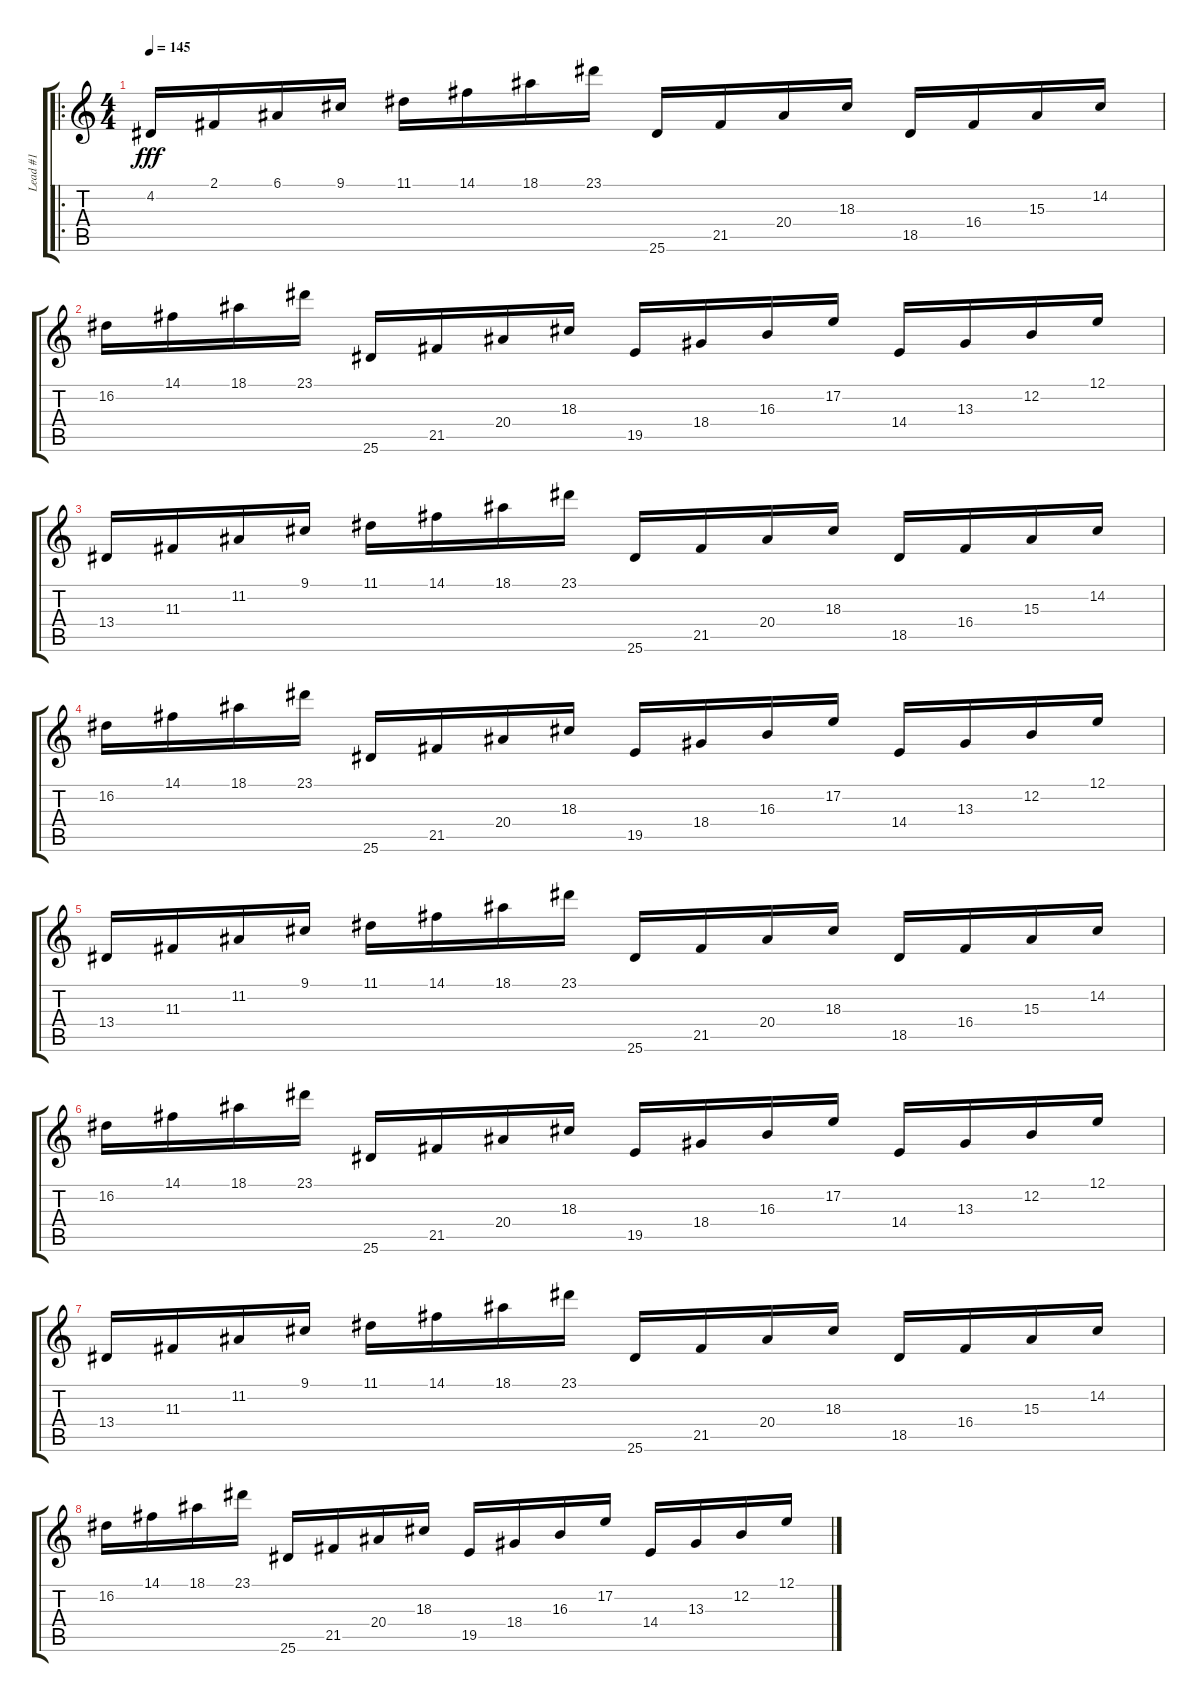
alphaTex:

\track ("Lead #1" "Lead #1") {instrument lead1square}
\staff {score tabs}
\tuning (E4 B3 G3 D3 A2 D2) {hide}
\ro
\ts (4 4)
\tempo 145
\clef g2
\ks c
4.2.16{dy fff} 2.1.16 6.1.16 9.1.16 11.1.16 14.1.16 18.1.16 23.1.16 25.6.16 21.5.16 20.4.16 18.3.16 18.5.16 16.4.16 15.3.16 14.2.16 |
16.2.16 14.1.16 18.1.16 23.1.16 25.6.16 21.5.16 20.4.16 18.3.16 19.5.16 18.4.16 16.3.16 17.2.16 14.4.16 13.3.16 12.2.16 12.1.16 |
13.4.16 11.3.16 11.2.16 9.1.16 11.1.16 14.1.16 18.1.16 23.1.16 25.6.16 21.5.16 20.4.16 18.3.16 18.5.16 16.4.16 15.3.16 14.2.16 |
16.2.16 14.1.16 18.1.16 23.1.16 25.6.16 21.5.16 20.4.16 18.3.16 19.5.16 18.4.16 16.3.16 17.2.16 14.4.16 13.3.16 12.2.16 12.1.16 |
13.4.16 11.3.16 11.2.16 9.1.16 11.1.16 14.1.16 18.1.16 23.1.16 25.6.16 21.5.16 20.4.16 18.3.16 18.5.16 16.4.16 15.3.16 14.2.16 |
16.2.16 14.1.16 18.1.16 23.1.16 25.6.16 21.5.16 20.4.16 18.3.16 19.5.16 18.4.16 16.3.16 17.2.16 14.4.16 13.3.16 12.2.16 12.1.16 |
13.4.16 11.3.16 11.2.16 9.1.16 11.1.16 14.1.16 18.1.16 23.1.16 25.6.16 21.5.16 20.4.16 18.3.16 18.5.16 16.4.16 15.3.16 14.2.16 |
16.2.16 14.1.16 18.1.16 23.1.16 25.6.16 21.5.16 20.4.16 18.3.16 19.5.16 18.4.16 16.3.16 17.2.16 14.4.16 13.3.16 12.2.16 12.1.16
